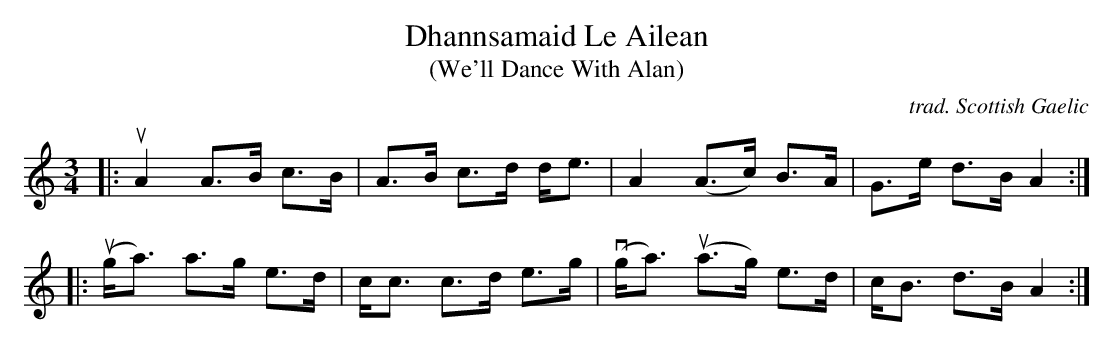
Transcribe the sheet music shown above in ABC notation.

X:1
T: Dhannsamaid Le Ailean
T: (We'll Dance With Alan)
C: trad. Scottish Gaelic
M: 3/4
L: 1/8
K: Am
|: uA2 A>B c>B | A>B c>d d<e | A2 (A>c) B>A | G>e d>B A2 :|
|: (ug<a) a>g e>d | c<c c>d e>g | (vg<a) (ua>g) e>d | c<B d>B A2 :|
